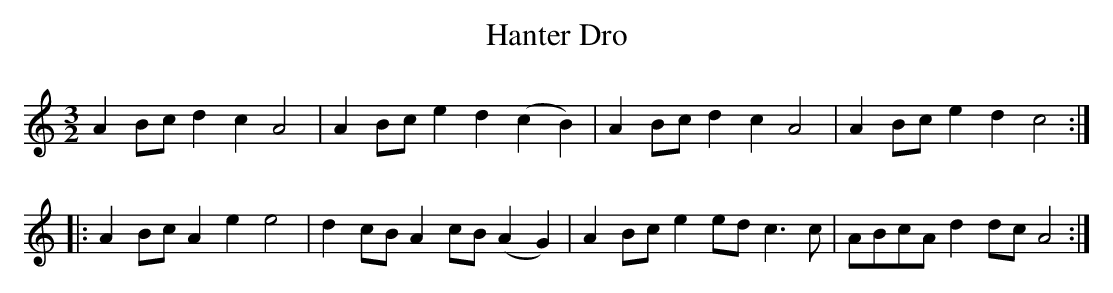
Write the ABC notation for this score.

X:1
T: Hanter Dro
M: 3/2
L:1/8
K: am
A2 Bc d2 c2 A4  |A2 Bc e2 d2 (c2 B2) |A2 Bc d2 c2 A4  |A2 Bc e2 d2 c4 :|
|:A2 Bc A2 e2 e4  |d2 cB A2 cB (A2 G2)|A2 Bc e2 ed c3  c|ABcA d2 dc A4  :|
